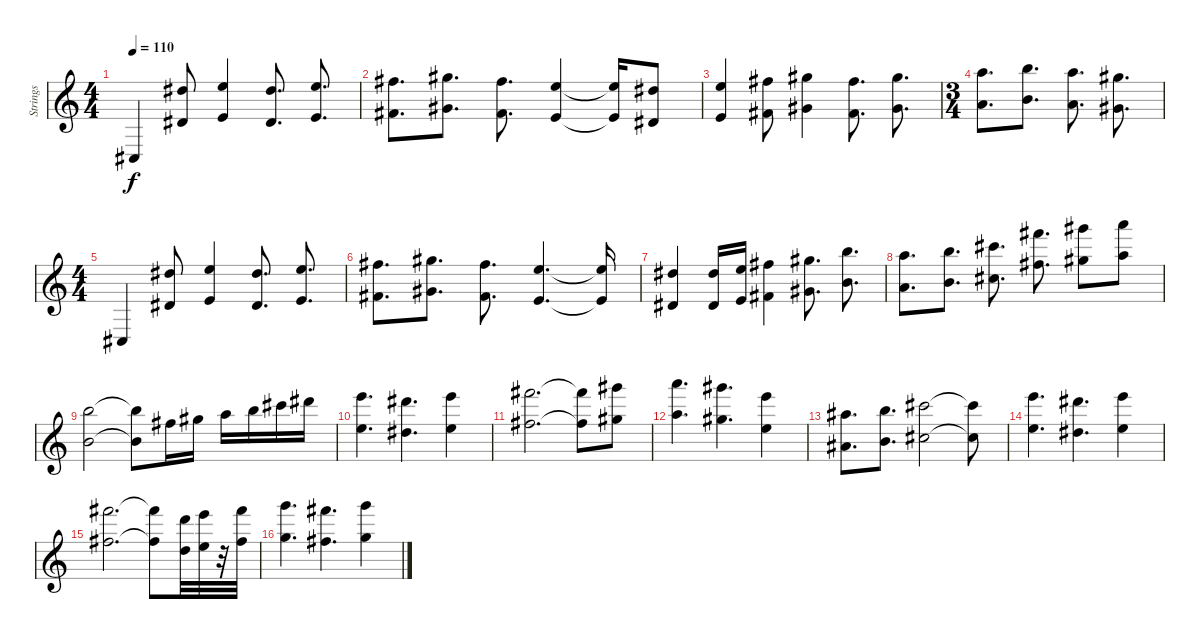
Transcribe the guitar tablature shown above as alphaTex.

\track ("Strings" "Strings") {instrument stringensemble1}
\staff {score}
\tuning (E4 B3 G3 D3 A2 E2) {hide}
\ts (4 4)
\tempo 110
\clef g2
\ks c
4.5.4{dy f} (11.1 8.3).8 (12.1 9.3).4 (11.1 13.4).8{d} (12.1 14.4).8{d} |
(14.1 16.4).8{d} (16.1 18.4).8{d} (14.1 16.4).8{d} (12.1 14.4).4 (12.1{t} 14.4{t}).16 (11.1 13.4).8 |
(12.1 14.4).4 (14.1 16.4).8 (16.1 18.4).4 (14.1 16.4).8{d} (16.1 18.4).8{d} |
\ts (3 4)
(17.1 19.4).8{d} (19.1 21.4).8{d} (17.1 19.4).8{d} (16.1 18.4).8{d} |
\ts (4 4)
9.6.4 (11.1 13.4).8 (12.1 14.4).4 (11.1 13.4).8{d} (12.1 14.4).8{d} |
(14.1 16.4).8{d} (16.1 18.4).8{d} (14.1 16.4).8{d} (12.1 14.4).4{d} (12.1{t} 14.4{t}).16 |
(11.1 13.4).4 (11.1 13.4).16 (12.1 14.4).16 (14.1 16.4).4 (16.1 18.4).8{d} (19.1 16.3).8{d} |
(17.1 19.4).8{d} (19.1 21.4).8{d} (21.1 23.4).8{d} (26.1 23.3).8{d} (28.1 21.2).8 (29.1 22.2).8 |
(19.1 21.4).2 (19.1{t} 21.4{t}).8 19.2.16 21.2.16 22.2.16 19.1.16 21.1.16 23.1.16 |
(24.1 21.3).4{d} (23.1 20.3).4{d} (24.1 21.3).4 |
(26.1 23.3).2{d} (26.1{t} 23.3{t}).8 (28.1 21.2).8 |
(29.1 22.2).4{d} (28.1 21.2).4{d} (24.1 21.3).4 |
(18.1 20.4).8{d} (19.1 21.4).8{d} (21.1 23.4).2 (21.1{t} 23.4{t}).8 |
(24.1 21.3).4{d} (23.1 20.3).4{d} (24.1 21.3).4 |
(26.1 23.3).2{d} (26.1{t} 23.3{t}).8 (22.1 24.4).32 (24.1 21.3).32 r.32 (26.1 23.3).32 |
(27.1 24.3).4{d} (26.1 23.3).4{d} (27.1 24.3).4
